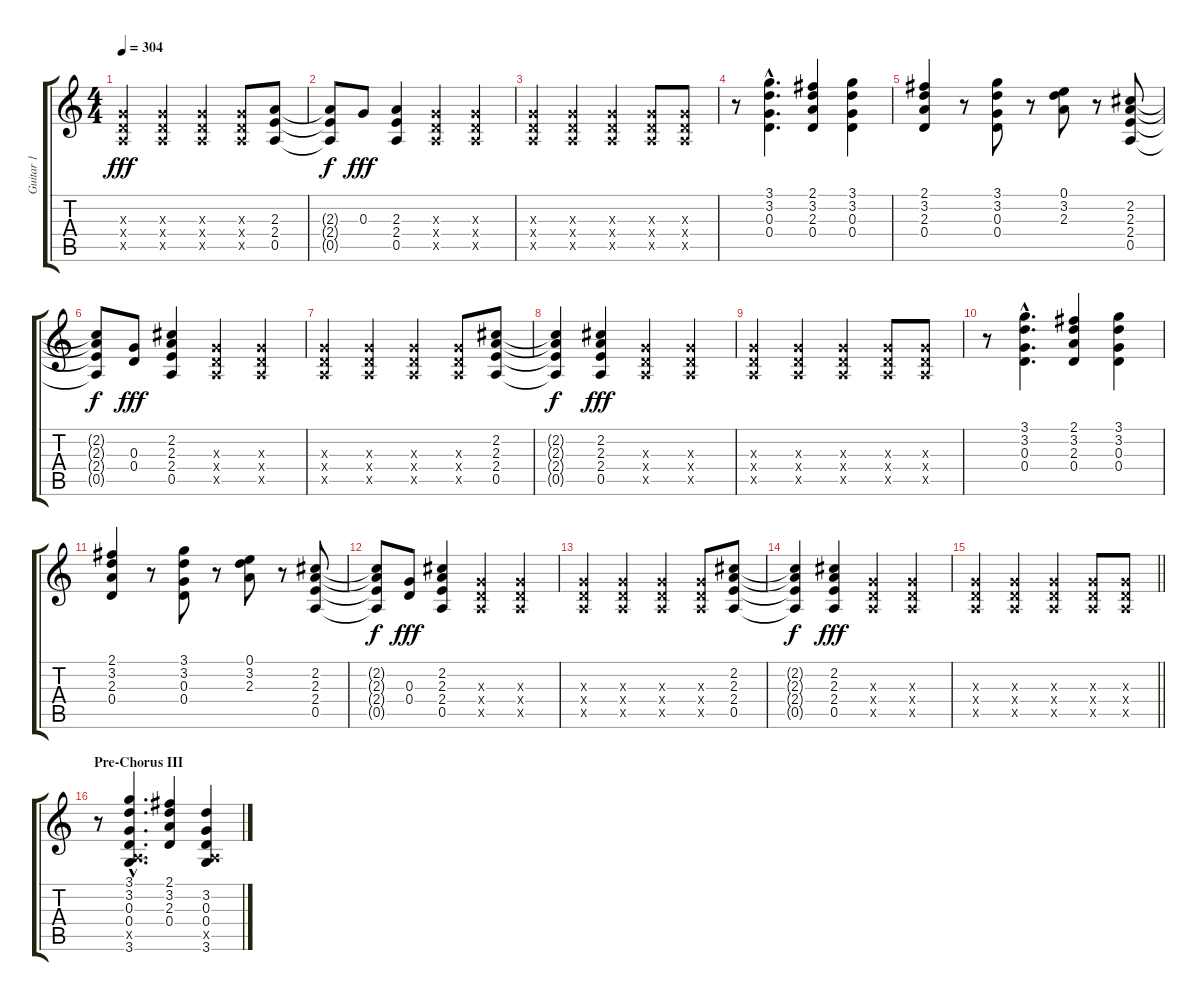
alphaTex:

\track ("Guitar 1" "Guitar 1") {instrument distortionguitar}
\staff {score tabs}
\tuning (E4 B3 G3 D3 A2 E2) {hide}
\ts (4 4)
\tempo 304
\clef g2
\ks c
(0.3{x} 0.4{x} 0.5{x}).4{dy fff} (0.3{x} 0.4{x} 0.5{x}).4 (0.3{x} 0.4{x} 0.5{x}).4 (0.3{x} 0.4{x} 0.5{x}).8 (2.3 2.4 0.5).8{instrument distortionguitar} |
(2.3{t} 2.4{t} 0.5{t}).8{dy f} 0.3.8{dy fff} (2.3 2.4 0.5).4 (0.3{x} 0.4{x} 0.5{x}).4{instrument overdrivenguitar} (0.3{x} 0.4{x} 0.5{x}).4 |
(0.3{x} 0.4{x} 0.5{x}).4 (0.3{x} 0.4{x} 0.5{x}).4 (0.3{x} 0.4{x} 0.5{x}).4 (0.3{x} 0.4{x} 0.5{x}).8 (0.3{x} 0.4{x} 0.5{x}).8 |
r.8{instrument distortionguitar} (3.1{hac} 3.2{hac} 0.3{hac} 0.4{hac}).4{d} (2.1 3.2 2.3 0.4).4 (3.1 3.2 0.3 0.4).4 |
(2.1 3.2 2.3 0.4).4 r.8 (3.1 3.2 0.3 0.4).8 r.8 (0.1 3.2 2.3).8 r.8 (2.2 2.3 2.4 0.5).8 |
(2.2{t} 2.3{t} 2.4{t} 0.5{t}).8{dy f} (0.3 0.4).8{dy fff} (2.2 2.3 2.4 0.5).4 (0.3{x} 0.4{x} 0.5{x}).4{instrument overdrivenguitar} (0.3{x} 0.4{x} 0.5{x}).4 |
(0.3{x} 0.4{x} 0.5{x}).4 (0.3{x} 0.4{x} 0.5{x}).4 (0.3{x} 0.4{x} 0.5{x}).4 (0.3{x} 0.4{x} 0.5{x}).8 (2.2 2.3 2.4 0.5).8{instrument distortionguitar} |
(2.2{t} 2.3{t} 2.4{t} 0.5{t}).4{dy f} (2.2 2.3 2.4 0.5).4{dy fff} (0.3{x} 0.4{x} 0.5{x}).4{instrument overdrivenguitar} (0.3{x} 0.4{x} 0.5{x}).4 |
(0.3{x} 0.4{x} 0.5{x}).4 (0.3{x} 0.4{x} 0.5{x}).4 (0.3{x} 0.4{x} 0.5{x}).4 (0.3{x} 0.4{x} 0.5{x}).8 (0.3{x} 0.4{x} 0.5{x}).8 |
r.8{instrument distortionguitar} (3.1{hac} 3.2{hac} 0.3{hac} 0.4{hac}).4{d} (2.1 3.2 2.3 0.4).4 (3.1 3.2 0.3 0.4).4 |
(2.1 3.2 2.3 0.4).4 r.8 (3.1 3.2 0.3 0.4).8 r.8 (0.1 3.2 2.3).8 r.8 (2.2 2.3 2.4 0.5).8 |
(2.2{t} 2.3{t} 2.4{t} 0.5{t}).8{dy f} (0.3 0.4).8{dy fff} (2.2 2.3 2.4 0.5).4 (0.3{x} 0.4{x} 0.5{x}).4{instrument overdrivenguitar} (0.3{x} 0.4{x} 0.5{x}).4 |
(0.3{x} 0.4{x} 0.5{x}).4 (0.3{x} 0.4{x} 0.5{x}).4 (0.3{x} 0.4{x} 0.5{x}).4 (0.3{x} 0.4{x} 0.5{x}).8 (2.2 2.3 2.4 0.5).8{instrument distortionguitar} |
(2.2{t} 2.3{t} 2.4{t} 0.5{t}).4{dy f} (2.2 2.3 2.4 0.5).4{dy fff} (0.3{x} 0.4{x} 0.5{x}).4{instrument overdrivenguitar} (0.3{x} 0.4{x} 0.5{x}).4 |
\barLineRight lightlight
(0.3{x} 0.4{x} 0.5{x}).4 (0.3{x} 0.4{x} 0.5{x}).4 (0.3{x} 0.4{x} 0.5{x}).4 (0.3{x} 0.4{x} 0.5{x}).8 (0.3{x} 0.4{x} 0.5{x}).8 |
\section ("" "Pre-Chorus III")
r.8{instrument distortionguitar} (3.1{hac} 3.2{hac} 0.3{hac} 0.4{hac} 0.5{hac x} 3.6{hac}).4{d} (2.1 3.2 2.3 0.4).4 (3.2 0.3 0.4 0.5{x} 3.6).4
